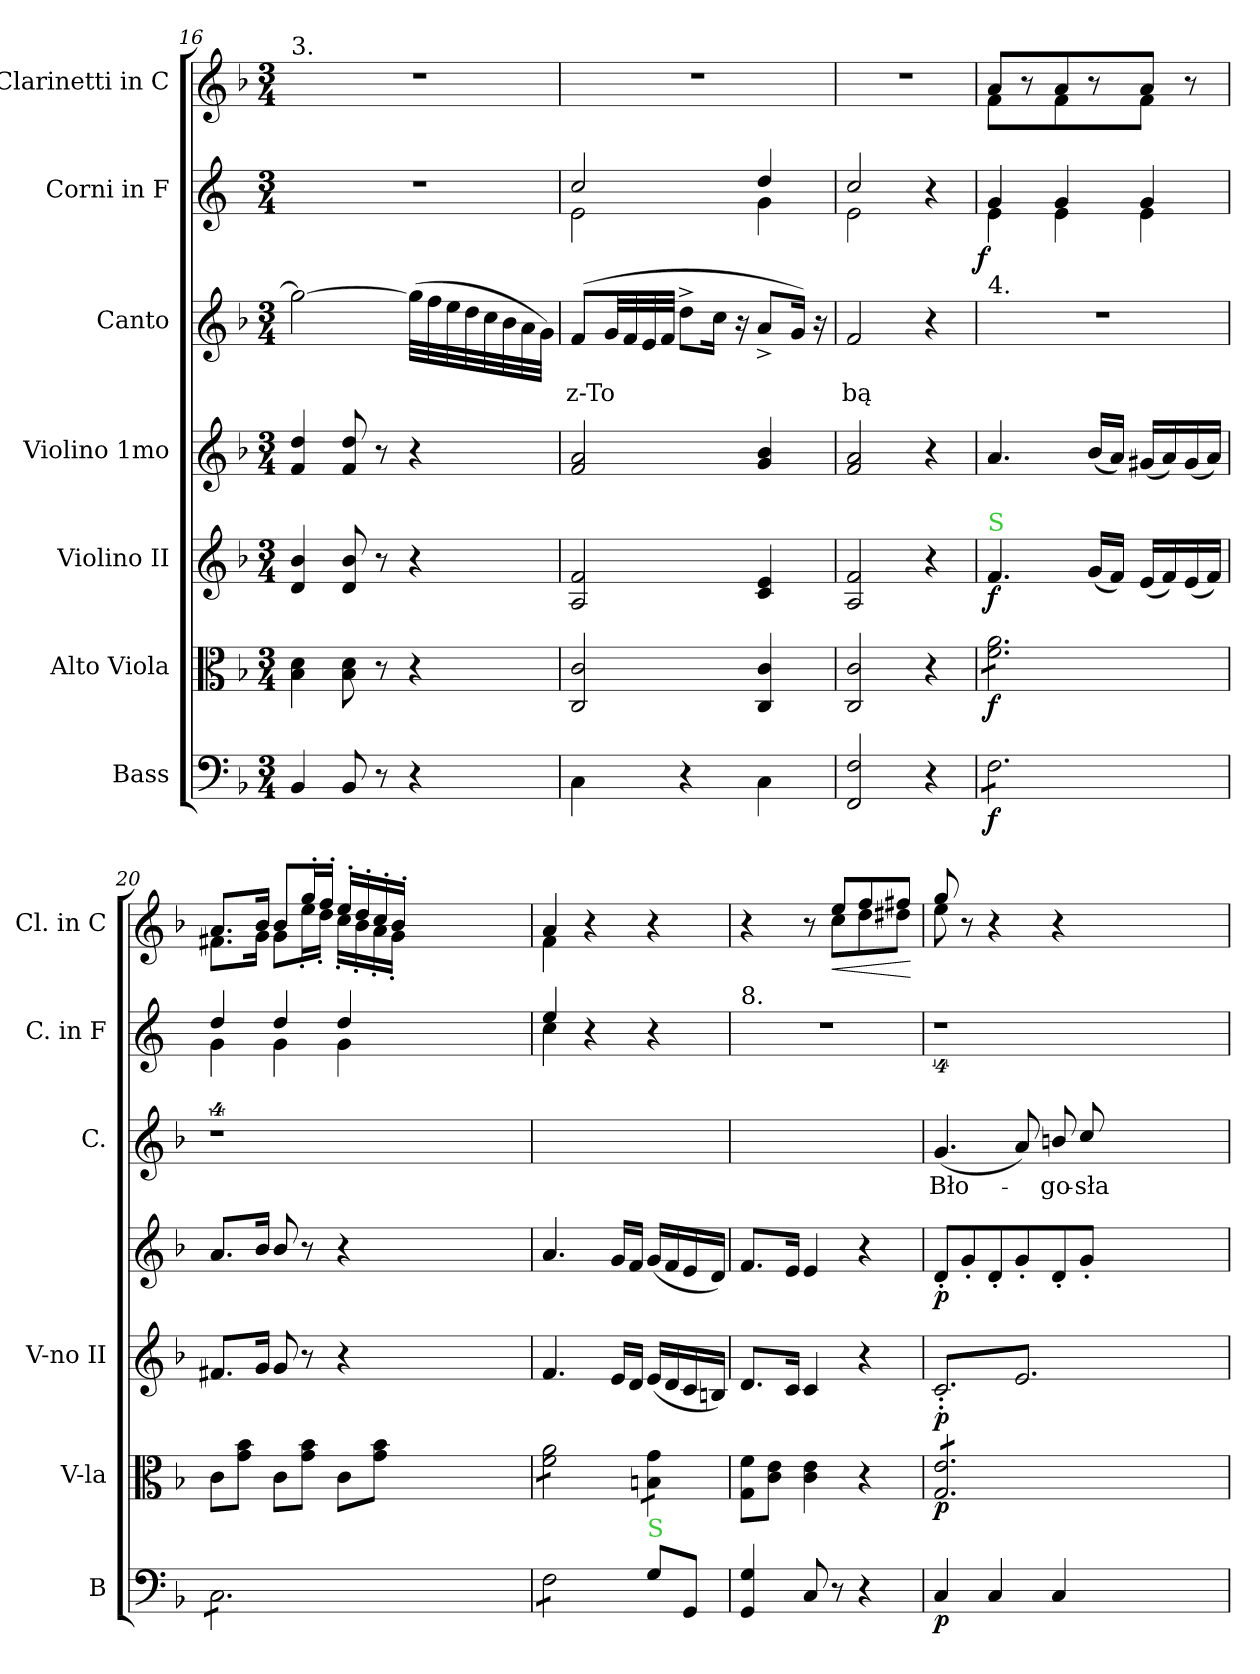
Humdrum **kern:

**kern	**dynam	**kern	**dynam	**kern	**dynam	**kern	**dynam	**kern	**text	**kern	**dynam	**kern	**dynam
*part7	*part7	*part6	*part6	*part5	*part5	*part4	*part4	*part3	*part3	*part2	*part2	*part1	*part1
*staff7	*staff7	*staff6	*staff6	*staff5	*staff5	*staff4	*staff4	*staff3	*staff3	*staff2	*staff2	*staff1	*staff1
*I"Bass	*	*I"Alto Viola	*	*I"Violino II	*	*I"Violino 1mo	*	*I"Canto	*	*I"Corni in F	*	*I"Clarinetti in C	*
*I'B	*	*I'V-la	*	*I'V-no II	*	*	*	*I'C.	*	*I'C. in F	*	*I'Cl. in C	*
*clefF4	*	*clefC3	*	*clefG2	*	*clefG2	*	*clefG2	*	*clefG2	*	*clefG2	*
*	*	*	*	*	*	*	*	*	*	*ITrd4c7	*	*	*
*k[b-]	*	*k[b-]	*	*k[b-]	*	*k[b-]	*	*k[b-]	*	*k[b-]	*	*k[b-]	*
*M3/4	*	*M3/4	*	*M3/4	*	*M3/4	*	*M3/4	*	*M3/4	*	*M3/4	*
=16	=16	=16	=16	=16	=16	=16	=16	=16	=16	=16	=16	=16	=16
!	!	!	!	!	!	!	!	!	!	!	!	!LO:TX:a:t=3.	!
4BB-/	.	4B-\ 4d\	.	4d/ 4b-/	.	4f/ 4dd/	.	2gg\_	.	2.r	.	2.r	.
8BB-/	.	8B-\ 8d\	.	8d/ 8b-/	.	8f/ 8dd/	.	.	.	.	.	.	.
8r	.	8r	.	8r	.	8r	.	.	.	.	.	.	.
4r	.	4r	.	4r	.	4r	.	(32gg\LLL]	.	.	.	.	.
.	.	.	.	.	.	.	.	32ff\	.	.	.	.	.
.	.	.	.	.	.	.	.	32ee\	.	.	.	.	.
.	.	.	.	.	.	.	.	32dd\	.	.	.	.	.
.	.	.	.	.	.	.	.	32cc\	.	.	.	.	.
.	.	.	.	.	.	.	.	32b-\	.	.	.	.	.
.	.	.	.	.	.	.	.	32a\	.	.	.	.	.
.	.	.	.	.	.	.	.	32g\JJJ)	.	.	.	.	.
=17	=17	=17	=17	=17	=17	=17	=17	=17	=17	=17	=17	=17	=17
*	*	*	*	*	*	*	*	*	*	*^	*	*	*
4C\	.	2C/ 2c/	.	2A/ 2f/	.	2f/ 2a/	.	(8f/L	z-To	2f/	2A\	.	2.r	.
.	.	.	.	.	.	.	.	32g/LL	.	.	.	.	.	.
.	.	.	.	.	.	.	.	32f/	.	.	.	.	.	.
.	.	.	.	.	.	.	.	32e/	.	.	.	.	.	.
.	.	.	.	.	.	.	.	32f/JJJ	.	.	.	.	.	.
4r	.	.	.	.	.	.	.	8dd^\L	.	.	.	.	.	.
.	.	.	.	.	.	.	.	16cc\Jk	.	.	.	.	.	.
.	.	.	.	.	.	.	.	16r	.	.	.	.	.	.
4C\	.	4C/ 4c/	.	4c/ 4e/	.	4g/ 4b-/	.	8a^/L	.	4g/	4c\	.	.	.
.	.	.	.	.	.	.	.	16g/Jk)	.	.	.	.	.	.
.	.	.	.	.	.	.	.	16r	.	.	.	.	.	.
=18	=18	=18	=18	=18	=18	=18	=18	=18	=18	=18	=18	=18	=18	=18
2FF/ 2F/	.	2C/ 2c/	.	2A/ 2f/	.	2f/ 2a/	.	2f/	-bą	2f/	2A\	.	2.r	.
4r	.	4r	.	4r	.	4r	.	4r	.	4r	4ryy	.	.	.
=19	=19	=19	=19	=19	=19	=19	=19	=19	=19	=19	=19	=19	=19	=19
*	*	*	*	*	*	*	*	*	*	*	*	*	*^	*
!	!	!	!	!	!	!	!	!LO:TX:a:t=4.	!	!	!	!	!	!	!
!	!	!	!	!LO:TX:a:color=limegreen:t=S	!	!	!	!	!	!	!	!	!	!	!
!	!	!	!	!	!	!	!LO:DY:b	!	!	!	!	!LO:DY:rj	!	!	!
*tremolo	*	*	*	*	*	*	*	*	*	*	*	*	*	*	*
*	*	*tremolo	*	*	*	*	*	*	*	*	*	*	*	*	*
8F\L	f	8f\ 8a\L	f	4.f/	f	4.a/	for	2.r	.	4c/	4A\	f	8a/L	8f\L	.
8F\	.	8f\ 8a\	.	.	.	.	.	.	.	.	.	.	8r	8ryy	.
8F\	.	8f\ 8a\	.	.	.	.	.	.	.	4c/	4A\	.	8a/	8f\	.
8F\	.	8f\ 8a\	.	(16g/LL	.	(16b-/LL	.	.	.	.	.	.	8r	8ryy	.
.	.	.	.	16f/JJ)	.	16a/JJ)	.	.	.	.	.	.	.	.	.
8F\	.	8f\ 8a\	.	(16e/LL	.	(16g#X/LL	.	.	.	4c/	4A\	.	8a/J	8f\J	.
.	.	.	.	16f/)	.	16a/)	.	.	.	.	.	.	.	.	.
8F\J	.	8f\ 8a\J	.	(16e/	.	(16g#/	.	.	.	.	.	.	8r	8ryy	.
*	*	*Xtremolo	*	*	*	*	*	*	*	*	*	*	*	*	*
.	.	.	.	16f/JJ)	.	16a/JJ)	.	.	.	.	.	.	.	.	.
=20	=20	=20	=20	=20	=20	=20	=20	=20	=20	=20	=20	=20	=20	=20	=20
8C\L	.	8c\L	.	8.f#X/L	.	8.a/L	.	4%9r	.	4g/	4c\	.	8.a/L	8.f#X\L	.
8C\	.	8g\ 8b-\J	.	.	.	.	.	.	.	.	.	.	.	.	.
.	.	.	.	16g/Jk	.	16b-/Jk	.	.	.	.	.	.	16b-/Jk	16g\Jk	.
8C\	.	8c\L	.	8g/	.	8b-/	.	.	.	4g/	4c\	.	8b-/L	8g\L	.
8C\	.	8g\ 8b-\J	.	8r	.	8r	.	.	.	.	.	.	16gg'/L	16ee'\L	.
.	.	.	.	.	.	.	.	.	.	.	.	.	16ff'/JJ	16dd'\JJ	.
8C\	.	8c\L	.	4r	.	4r	.	.	.	4g/	4c\	.	16ee'/LL	16cc'\LL	.
.	.	.	.	.	.	.	.	.	.	.	.	.	16dd'/	16b-'\	.
8C\J	.	8g\ 8b-\J	.	.	.	.	.	.	.	.	.	.	16cc'/	16a'\	.
.	.	.	.	.	.	.	.	.	.	.	.	.	16b-'/JJ	16g'\JJ	.
1.ryy	.	1.ryy	.	1.ryy	.	1.ryy	.	.	.	1.ryy	1.ryy	.	1.ryy	1.ryy	.
=21	=21	=21	=21	=21	=21	=21	=21	=21	=21	=21	=21	=21	=21	=21	=21
*	*	*tremolo	*	*	*	*	*	*	*	*	*	*	*	*	*
8F\L	.	8f\ 8a\L	.	4.f/	.	4.a/	.	2.ryy	.	4a/	4f\	.	4a/	4f\	.
8F\	.	8f\ 8a\	.	.	.	.	.	.	.	.	.	.	.	.	.
8F\	.	8f\ 8a\	.	.	.	.	.	.	.	4r	2ryy	.	4r	2ryy	.
8F\J	.	8f\ 8a\J	.	16e/LL	.	16g/LL	.	.	.	.	.	.	.	.	.
*Xtremolo	*	*	*	*	*	*	*	*	*	*	*	*	*	*	*
.	.	.	.	16d/JJ	.	16f/JJ	.	.	.	.	.	.	.	.	.
!LO:TX:a:color=limegreen:t=S	!	!	!	!	!	!	!	!	!	!	!	!	!	!	!
8G/L	.	8Bn\ 8g\L	.	(16e/LL	.	(16g/LL	.	.	.	4r	.	.	4r	.	.
.	.	.	.	16d/	.	16f/	.	.	.	.	.	.	.	.	.
8GG/J	.	8Bn\ 8g\J	.	16c/	.	16e/	.	.	.	.	.	.	.	.	.
*	*	*Xtremolo	*	*	*	*	*	*	*	*	*	*	*	*	*
.	.	.	.	16Bn/JJ)	.	16d/JJ)	.	.	.	.	.	.	.	.	.
*	*	*	*	*	*	*	*	*	*	*v	*v	*	*	*	*
=22	=22	=22	=22	=22	=22	=22	=22	=22	=22	=22	=22	=22	=22	=22
!	!	!	!	!	!	!	!	!	!	!LO:TX:a:t=8.	!	!	!	!
4GG/ 4G/	.	8G\ 8f\L	.	8.d/L	.	8.f/L	.	2.ryy	.	2.r	.	4r	4.ryy	.
.	.	8c\ 8e\J	.	.	.	.	.	.	.	.	.	.	.	.
.	.	.	.	16c/Jk	.	16e/Jk	.	.	.	.	.	.	.	.
8C/	.	4c\ 4e\	.	4c/	.	4e/	.	.	.	.	.	8r	.	.
!	!	!	!	!	!	!	!	!	!	!	!	!	!	!LO:HP:b
8r	.	.	.	.	.	.	.	.	.	.	.	8ee/L	8cc\L	<
4r	.	4r	.	4r	.	4r	.	.	.	.	.	8ff/	8dd\	.
.	.	.	.	.	.	.	.	.	.	.	.	8ff#X/J	8dd#X\J	.
*	*	*	*	*	*	*	*	*	*	*	*	*v	*v	*
.	.	.	.	.	.	.	.	.	.	.	.	.	[
=23	=23	=23	=23	=23	=23	=23	=23	=23	=23	=23	=23	=23	=23
*	*	*	*	*	*	*	*	*	*	*	*	*^	*
!	!	!LO:TX:a:color=limegreen:t=S	!	!	!	!	!	!	!	!	!	!	!	!
!	!	!	!	!	!	!	!LO:DY:b	!	!	!	!	!	!	!
*	*	*tremolo	*	*	*	*	*	*	*	*	*	*	*	*
*	*	*	*	*tremolo	*	*	*	*	*	*	*	*	*	*
4C/	p	8G/ 8e/L	p	8c'/L	p	8d'/L	p	(>4.g/	Bło-	4%9r	.	8gg/	8ee\	.
.	.	8G/ 8e/	.	8e/	.	8g'/	.	.	.	.	.	8r	8ryy	.
4C/	.	8G/ 8e/	.	8c'/	.	8d'/	.	.	.	.	.	4r	2ryy	.
.	.	8G/ 8e/	.	8e/	.	8g'/	.	8a/)	.	.	.	.	.	.
4C/	.	8G/ 8e/	.	8c'/	.	8d'/	.	8bn/	-go-	.	.	4r	.	.
.	.	8G/ 8e/J	.	8e/J	.	8g'/J	.	8cc/	-sła-	.	.	.	.	.
*	*	*	*	*Xtremolo	*	*	*	*	*	*	*	*	*	*
*	*	*Xtremolo	*	*	*	*	*	*	*	*	*	*	*	*
1.ryy	.	1.ryy	.	1.ryy	.	1.ryy	.	1.ryy	.	.	.	1.ryy	1.ryy	.
.	.	.	.	.	.	.	.	.	.	.	.	.	.	.
.	.	.	.	.	.	.	.	.	.	.	.	.	.	.
*	*	*	*	*	*	*	*	*	*	*	*	*v	*v	*
=	=	=	=	=	=	=	=	=	=	=	=	=	=
*-	*-	*-	*-	*-	*-	*-	*-	*-	*-	*-	*-	*-	*-
